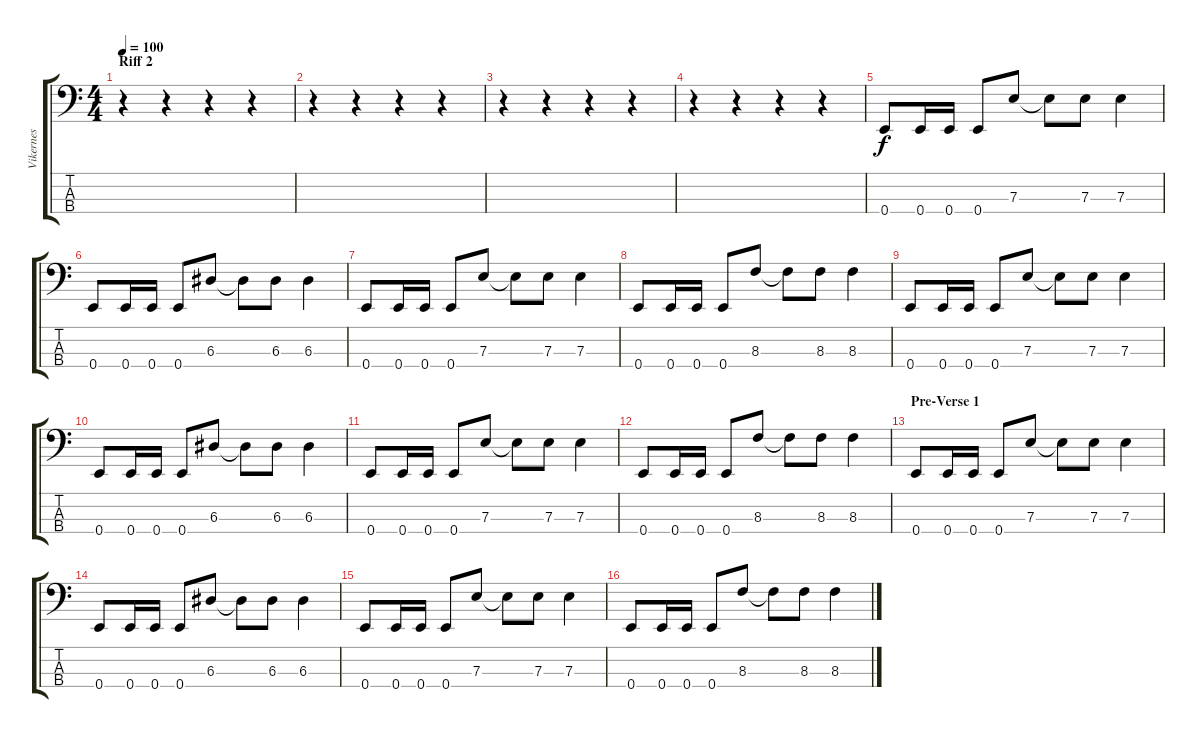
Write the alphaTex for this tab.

\track ("Vikernes" "Vikernes") {instrument electricbassfinger}
\staff {score tabs}
\tuning (G2 D2 A1 E1) {hide}
\ts (4 4)
\section ("" "Riff 2")
\tempo 100
\clef f4
\ks c
r.4{dy f} r.4 r.4 r.4 |
r.4 r.4 r.4 r.4 |
r.4 r.4 r.4 r.4 |
r.4 r.4 r.4 r.4 |
0.4.8 0.4.16 0.4.16 0.4.8 7.3.8 7.3{t}.8 7.3.8 7.3.4 |
0.4.8 0.4.16 0.4.16 0.4.8 6.3.8 6.3{t}.8 6.3.8 6.3.4 |
0.4.8 0.4.16 0.4.16 0.4.8 7.3.8 7.3{t}.8 7.3.8 7.3.4 |
0.4.8 0.4.16 0.4.16 0.4.8 8.3.8 8.3{t}.8 8.3.8 8.3.4 |
0.4.8 0.4.16 0.4.16 0.4.8 7.3.8 7.3{t}.8 7.3.8 7.3.4 |
0.4.8 0.4.16 0.4.16 0.4.8 6.3.8 6.3{t}.8 6.3.8 6.3.4 |
0.4.8 0.4.16 0.4.16 0.4.8 7.3.8 7.3{t}.8 7.3.8 7.3.4 |
0.4.8 0.4.16 0.4.16 0.4.8 8.3.8 8.3{t}.8 8.3.8 8.3.4 |
\section ("" "Pre-Verse 1")
0.4.8 0.4.16 0.4.16 0.4.8 7.3.8 7.3{t}.8 7.3.8 7.3.4 |
0.4.8 0.4.16 0.4.16 0.4.8 6.3.8 6.3{t}.8 6.3.8 6.3.4 |
0.4.8 0.4.16 0.4.16 0.4.8 7.3.8 7.3{t}.8 7.3.8 7.3.4 |
0.4.8 0.4.16 0.4.16 0.4.8 8.3.8 8.3{t}.8 8.3.8 8.3.4
